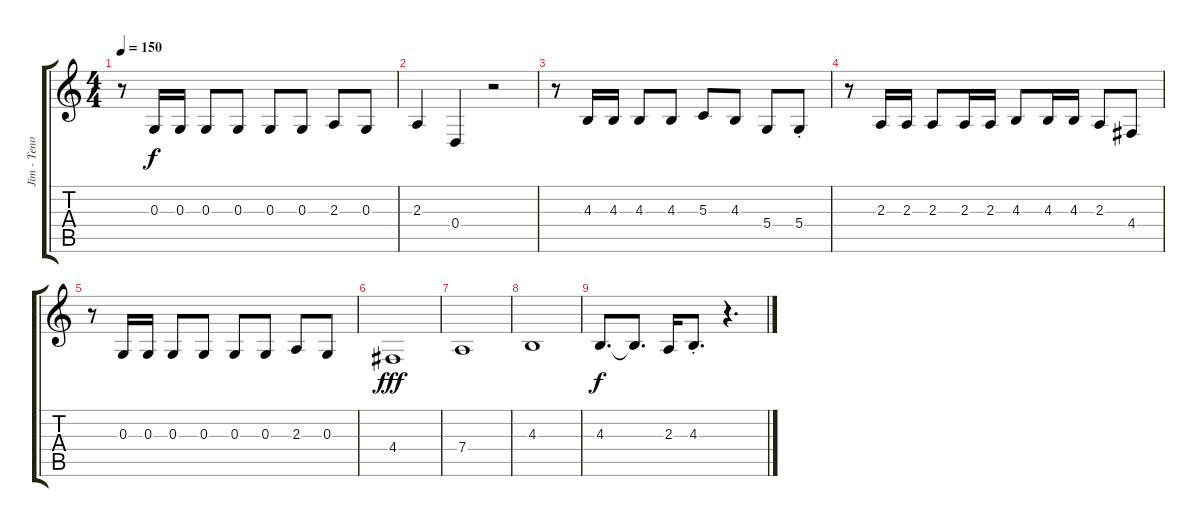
\track ("Jim - Tenor Sax" "Jim - Teno") {instrument tenorsax}
\staff {score tabs}
\tuning (E4 B3 G3 D3 A2 E2) {hide}
\ts (4 4)
\tempo 150
\clef g2
\ks c
r.8{dy f} 0.3.16 0.3.16 0.3.8 0.3.8 0.3.8 0.3.8 2.3.8 0.3.8 |
2.3.4 0.4.4 r.2 |
r.8 4.3.16 4.3.16 4.3.8 4.3.8 5.3.8 4.3.8 5.4.8 5.4{st}.8 |
r.8 2.3.16 2.3.16 2.3.8 2.3.16 2.3.16 4.3.8 4.3.16 4.3.16 2.3.8 4.4.8 |
r.8 0.3.16 0.3.16 0.3.8 0.3.8 0.3.8 0.3.8 2.3.8 0.3.8 |
4.4.1{dy fff} |
7.4.1 |
4.3.1 |
4.3.8{d dy f} 4.3{t}.8{d} 2.3.16 4.3{st}.8{d} r.4{d}
